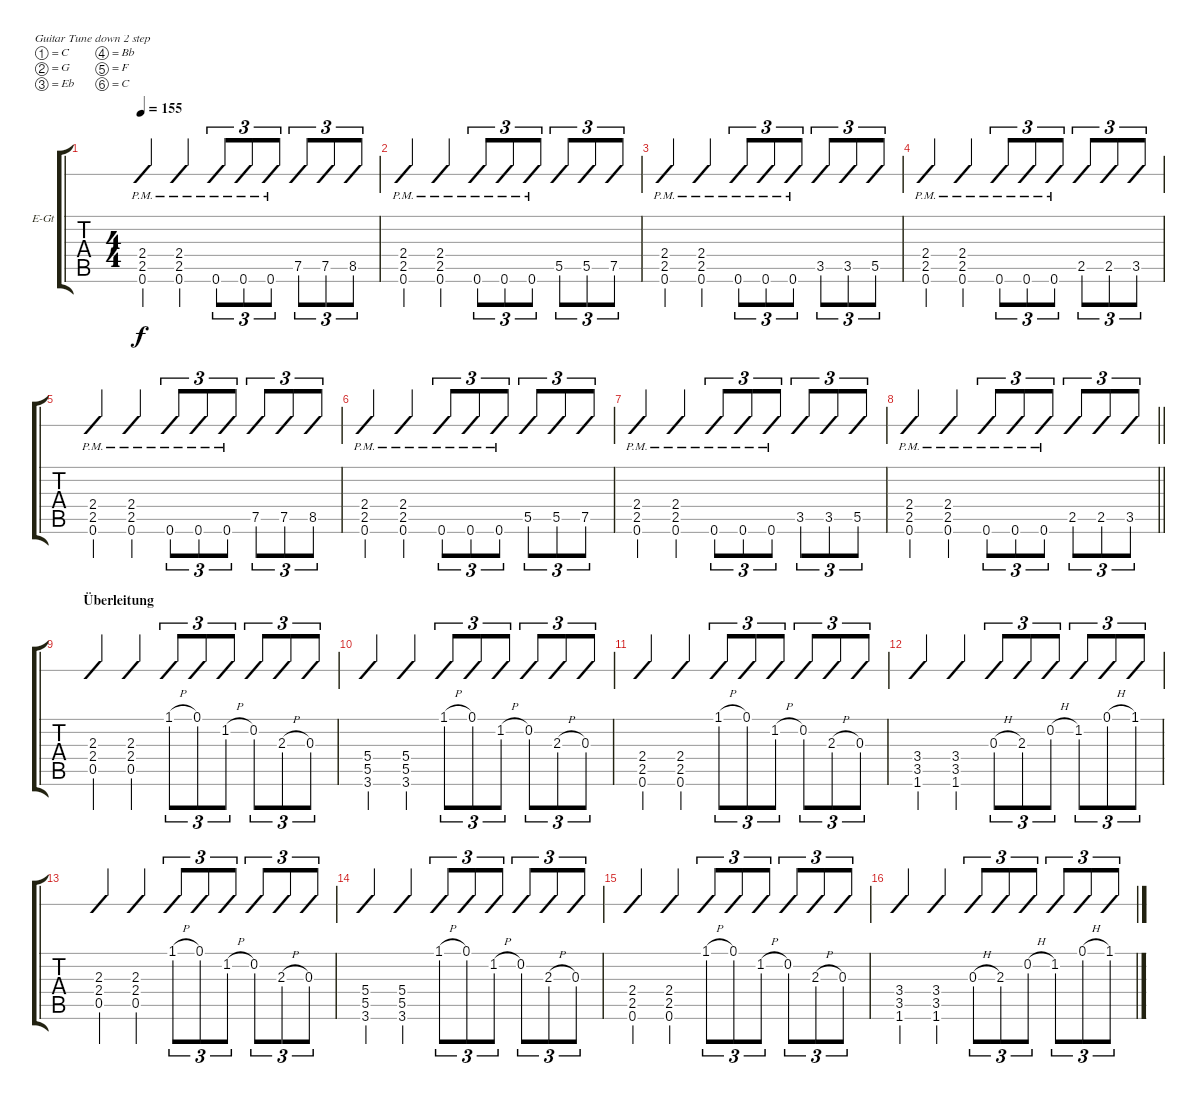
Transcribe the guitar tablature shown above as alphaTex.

\defaultSystemsLayout 4
\bracketExtendMode groupsimilarinstruments
\firstSystemTrackNameOrientation horizontal
\otherSystemsTrackNameOrientation horizontal
\track ("Electric Guitar" "E-Gt") {instrument distortionguitar}
\staff {tabs slash}
\tuning (C4 G3 Eb3 Bb2 F2 C2)
\ts (4 4)
\tempo 155
\clef g2
\ks c
(0.6{pm} 2.5{pm} 2.4{pm}).4{dy f} (2.4{pm} 2.5{pm} 0.6{pm}).4 0.6{pm}.8{tu (3 2)} 0.6{pm}.8{tu (3 2)} 0.6{pm}.8{tu (3 2)} 7.5.8{tu (3 2)} 7.5.8{tu (3 2)} 8.5.8{tu (3 2)} |
(0.6{pm} 2.5{pm} 2.4{pm}).4 (2.4{pm} 2.5{pm} 0.6{pm}).4 0.6{pm}.8{tu (3 2)} 0.6{pm}.8{tu (3 2)} 0.6{pm}.8{tu (3 2)} 5.5.8{tu (3 2)} 5.5.8{tu (3 2)} 7.5.8{tu (3 2)} |
(0.6{pm} 2.5{pm} 2.4{pm}).4 (2.4{pm} 2.5{pm} 0.6{pm}).4 0.6{pm}.8{tu (3 2)} 0.6{pm}.8{tu (3 2)} 0.6{pm}.8{tu (3 2)} 3.5.8{tu (3 2)} 3.5.8{tu (3 2)} 5.5.8{tu (3 2)} |
(0.6{pm} 2.5{pm} 2.4{pm}).4 (2.4{pm} 2.5{pm} 0.6{pm}).4 0.6{pm}.8{tu (3 2)} 0.6{pm}.8{tu (3 2)} 0.6{pm}.8{tu (3 2)} 2.5.8{tu (3 2)} 2.5.8{tu (3 2)} 3.5.8{tu (3 2)} |
(0.6{pm} 2.5{pm} 2.4{pm}).4 (2.4{pm} 2.5{pm} 0.6{pm}).4 0.6{pm}.8{tu (3 2)} 0.6{pm}.8{tu (3 2)} 0.6{pm}.8{tu (3 2)} 7.5.8{tu (3 2)} 7.5.8{tu (3 2)} 8.5.8{tu (3 2)} |
(0.6{pm} 2.5{pm} 2.4{pm}).4 (2.4{pm} 2.5{pm} 0.6{pm}).4 0.6{pm}.8{tu (3 2)} 0.6{pm}.8{tu (3 2)} 0.6{pm}.8{tu (3 2)} 5.5.8{tu (3 2)} 5.5.8{tu (3 2)} 7.5.8{tu (3 2)} |
(0.6{pm} 2.5{pm} 2.4{pm}).4 (2.4{pm} 2.5{pm} 0.6{pm}).4 0.6{pm}.8{tu (3 2)} 0.6{pm}.8{tu (3 2)} 0.6{pm}.8{tu (3 2)} 3.5.8{tu (3 2)} 3.5.8{tu (3 2)} 5.5.8{tu (3 2)} |
\barLineRight lightlight
(0.6{pm} 2.5{pm} 2.4{pm}).4 (2.4{pm} 2.5{pm} 0.6{pm}).4 0.6{pm}.8{tu (3 2)} 0.6{pm}.8{tu (3 2)} 0.6{pm}.8{tu (3 2)} 2.5.8{tu (3 2)} 2.5.8{tu (3 2)} 3.5.8{tu (3 2)} |
\section ("" "Überleitung")
(0.5 2.3 2.4).4 (0.5 2.3 2.4).4 1.1{h}.8{tu (3 2)} 0.1.8{tu (3 2)} 1.2{h}.8{tu (3 2)} 0.2.8{tu (3 2)} 2.3{h}.8{tu (3 2)} 0.3.8{tu (3 2)} |
(3.6 5.5 5.4).4 (3.6 5.5 5.4).4 1.1{h}.8{tu (3 2)} 0.1.8{tu (3 2)} 1.2{h}.8{tu (3 2)} 0.2.8{tu (3 2)} 2.3{h}.8{tu (3 2)} 0.3.8{tu (3 2)} |
(0.6 2.5 2.4).4 (0.6 2.5 2.4).4 1.1{h}.8{tu (3 2)} 0.1.8{tu (3 2)} 1.2{h}.8{tu (3 2)} 0.2.8{tu (3 2)} 2.3{h}.8{tu (3 2)} 0.3.8{tu (3 2)} |
(1.6 3.5 3.4).4 (1.6 3.5 3.4).4 0.3{h}.8{tu (3 2)} 2.3.8{tu (3 2)} 0.2{h}.8{tu (3 2)} 1.2.8{tu (3 2)} 0.1{h}.8{tu (3 2)} 1.1.8{tu (3 2)} |
(0.5 2.3 2.4).4 (0.5 2.3 2.4).4 1.1{h}.8{tu (3 2)} 0.1.8{tu (3 2)} 1.2{h}.8{tu (3 2)} 0.2.8{tu (3 2)} 2.3{h}.8{tu (3 2)} 0.3.8{tu (3 2)} |
(3.6 5.5 5.4).4 (3.6 5.5 5.4).4 1.1{h}.8{tu (3 2)} 0.1.8{tu (3 2)} 1.2{h}.8{tu (3 2)} 0.2.8{tu (3 2)} 2.3{h}.8{tu (3 2)} 0.3.8{tu (3 2)} |
(0.6 2.5 2.4).4 (0.6 2.5 2.4).4 1.1{h}.8{tu (3 2)} 0.1.8{tu (3 2)} 1.2{h}.8{tu (3 2)} 0.2.8{tu (3 2)} 2.3{h}.8{tu (3 2)} 0.3.8{tu (3 2)} |
(1.6 3.5 3.4).4 (1.6 3.5 3.4).4 0.3{h}.8{tu (3 2)} 2.3.8{tu (3 2)} 0.2{h}.8{tu (3 2)} 1.2.8{tu (3 2)} 0.1{h}.8{tu (3 2)} 1.1.8{tu (3 2)}
